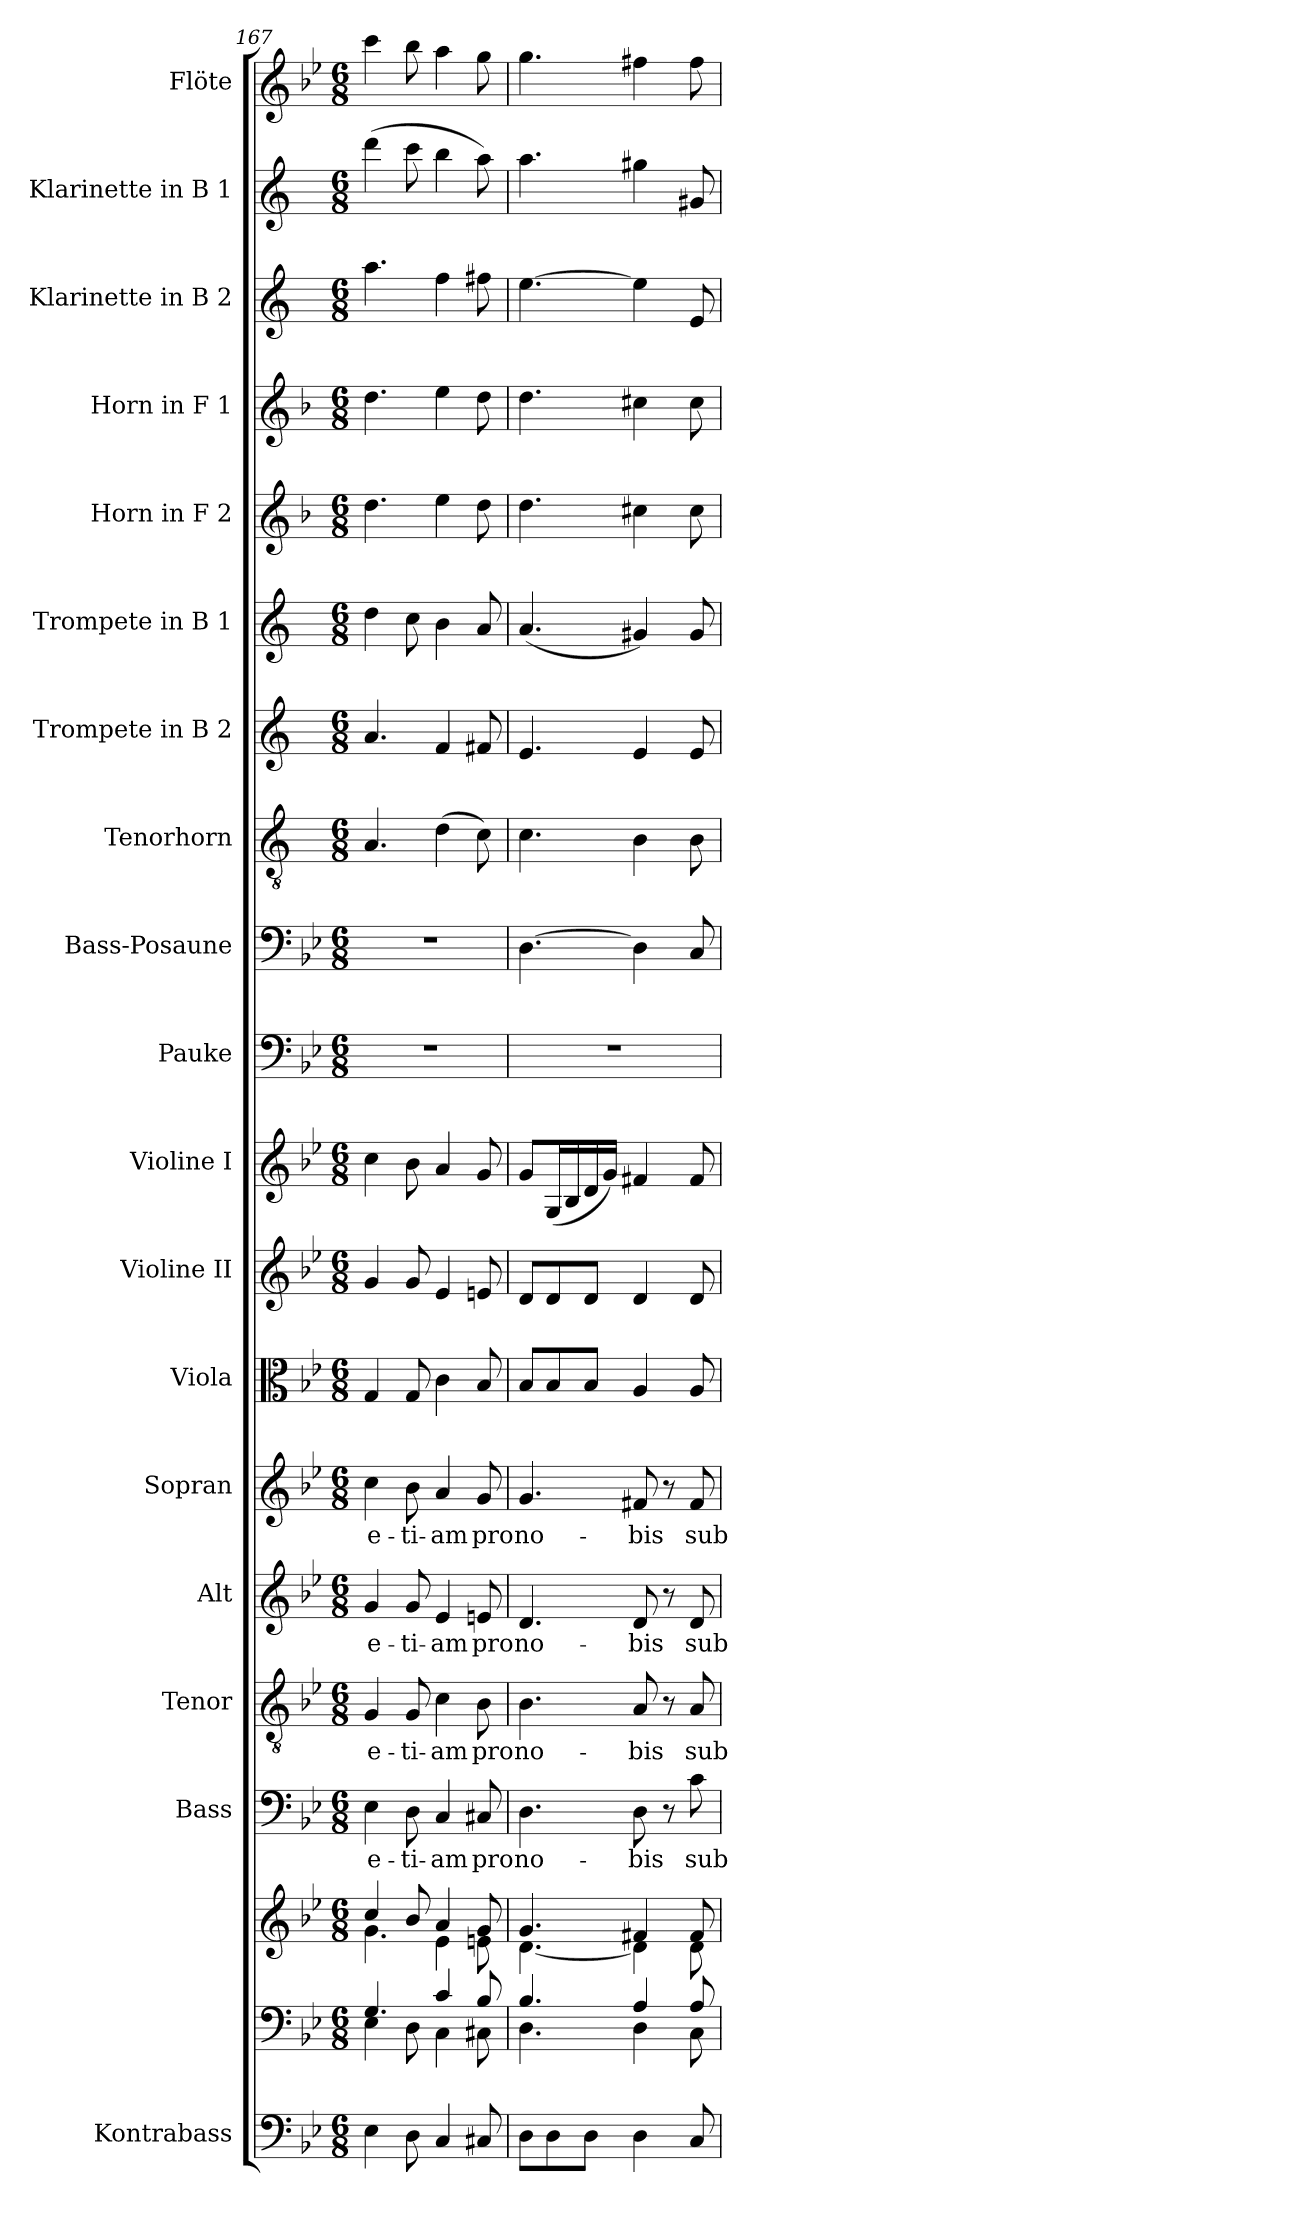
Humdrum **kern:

**kern	**kern	**kern	**kern	**text	**kern	**text	**kern	**text	**kern	**text	**kern	**kern	**kern	**kern	**kern	**kern	**kern	**kern	**kern	**kern	**kern	**kern	**kern
*part19	*part18	*part18	*part17	*part17	*part16	*part16	*part15	*part15	*part14	*part14	*part13	*part12	*part11	*part10	*part9	*part8	*part7	*part6	*part5	*part4	*part3	*part2	*part1
*staff20	*staff19	*staff18	*staff17	*staff17	*staff16	*staff16	*staff15	*staff15	*staff14	*staff14	*staff13	*staff12	*staff11	*staff10	*staff9	*staff8	*staff7	*staff6	*staff5	*staff4	*staff3	*staff2	*staff1
*I"Kontrabass	*	*	*I"Bass	*	*I"Tenor	*	*I"Alt	*	*I"Sopran	*	*I"Viola	*I"Violine II	*I"Violine I	*I"Pauke	*I"Bass-Posaune	*I"Tenorhorn	*I"Trompete in B 2	*I"Trompete in B 1	*I"Horn in F 2	*I"Horn in F 1	*I"Klarinette in B 2	*I"Klarinette in B 1	*I"Flöte
*I'Kb.	*	*	*I'B	*	*I'T	*	*I'A	*	*I'S	*	*I'Vla.	*I'Vl. II	*I'Vl. I	*I'Pk.	*I'B. Pos.	*I'T	*	*	*I'Hrn. 2	*I'Hrn. 1	*	*	*I'Fl.
*clefF4	*clefF4	*clefG2	*clefF4	*	*clefGv2	*	*clefG2	*	*clefG2	*	*clefC3	*clefG2	*clefG2	*clefF4	*clefF4	*clefGv2	*clefG2	*clefG2	*clefG2	*clefG2	*clefG2	*clefG2	*clefG2
*ITrd7c12	*	*	*	*	*	*	*	*	*	*	*	*	*	*	*	*ITrd1c2	*ITrd1c2	*ITrd1c2	*ITrd4c7	*ITrd4c7	*ITrd1c2	*ITrd1c2	*
*k[b-e-]	*k[b-e-]	*k[b-e-]	*k[b-e-]	*	*k[b-e-]	*	*k[b-e-]	*	*k[b-e-]	*	*k[b-e-]	*k[b-e-]	*k[b-e-]	*k[b-e-]	*k[b-e-]	*k[b-e-]	*k[b-e-]	*k[b-e-]	*k[b-e-]	*k[b-e-]	*k[b-e-]	*k[b-e-]	*k[b-e-]
*B-:	*B-:	*B-:	*B-:	*	*B-:	*	*B-:	*	*B-:	*	*B-:	*B-:	*B-:	*B-:	*B-:	*B-:	*B-:	*B-:	*B-:	*B-:	*B-:	*B-:	*B-:
*M6/8	*M6/8	*M6/8	*M6/8	*	*M6/8	*	*M6/8	*	*M6/8	*	*M6/8	*M6/8	*M6/8	*M6/8	*M6/8	*M6/8	*M6/8	*M6/8	*M6/8	*M6/8	*M6/8	*M6/8	*M6/8
=167	=167	=167	=167	=167	=167	=167	=167	=167	=167	=167	=167	=167	=167	=167	=167	=167	=167	=167	=167	=167	=167	=167	=167
*	*^	*^	*	*	*	*	*	*	*	*	*	*	*	*	*	*	*	*	*	*	*	*	*
!	!	!	!	!	!	!LO:LY:b	!	!LO:LY:b	!	!LO:LY:b	!	!LO:LY:b	!	!	!	!	!	!	!	!	!	!	!	!	!
4EE-\	4.G/	4E-\	4cc/	4.g\	4E-\	e-	4G/	e-	4g/	e-	4cc\	e-	4G/	4g/	4cc\	2.r	2.r	4.G/	4.g/	4cc\	4.g\	4.g\	4.gg\	(>4ccc\	4ccc\
!	!	!	!	!	!	!LO:LY:b	!	!LO:LY:b	!	!LO:LY:b	!	!LO:LY:b	!	!	!	!	!	!	!	!	!	!	!	!	!
8DD\	.	8D\	8b-/	.	8D\	-ti-	8G/	-ti-	8g/	-ti-	8b-\	-ti-	8G/	8g/	8b-\	.	.	.	.	8b-\	.	.	.	8bb-\	8bb-\
!	!	!	!	!	!	!LO:LY:b	!	!LO:LY:b	!	!LO:LY:b	!	!LO:LY:b	!	!	!	!	!	!	!	!	!	!	!	!	!
4CC/	4c/	4C\	4a/	4e-\	4C/	-am	4c\	-am	4e-/	-am	4a/	-am	4c\	4e-/	4a/	.	.	(>4c\	4e-/	4a\	4a\	4a\	4ee-\	4aa\	4aa\
!	!	!	!	!	!	!LO:LY:b	!	!LO:LY:b	!	!LO:LY:b	!	!LO:LY:b	!	!	!	!	!	!	!	!	!	!	!	!	!
8CC#X/	8B-/	8C#X\	8g/	8en\	8C#X/	pro	8B-\	pro	8en/	pro	8g/	pro	8B-/	8en/	8g/	.	.	8B-\)	8en/	8g/	8g\	8g\	8een\	8gg\)	8gg\
=168	=168	=168	=168	=168	=168	=168	=168	=168	=168	=168	=168	=168	=168	=168	=168	=168	=168	=168	=168	=168	=168	=168	=168	=168	=168
!	!	!	!	!	!	!LO:LY:b	!	!LO:LY:b	!	!LO:LY:b	!	!LO:LY:b	!	!	!	!	!	!	!	!	!	!	!	!	!
8DD\L	4.B-/	4.D\	4.g/	[<4.d\	4.D\	no-	4.B-\	no-	4.d/	no-	4.g/	no-	8B-/L	8d/L	8g/L	2.r	[4.D\	4.B-\	4.d/	(<4.g/	4.g\	4.g\	[4.dd\	4.gg\	4.gg\
8DD\	.	.	.	.	.	.	.	.	.	.	.	.	8B-/	8d/	(<16G/L	.	.	.	.	.	.	.	.	.	.
.	.	.	.	.	.	.	.	.	.	.	.	.	.	.	16B-/	.	.	.	.	.	.	.	.	.	.
8DD\J	.	.	.	.	.	.	.	.	.	.	.	.	8B-/J	8d/J	16d/	.	.	.	.	.	.	.	.	.	.
.	.	.	.	.	.	.	.	.	.	.	.	.	.	.	16g/JJ)	.	.	.	.	.	.	.	.	.	.
!	!	!	!	!	!	!LO:LY:b	!	!LO:LY:b	!	!LO:LY:b	!	!LO:LY:b	!	!	!	!	!	!	!	!	!	!	!	!	!
4DD\	4A/	4D\	4f#X/	4d\]	8D\	-bis	8A/	-bis	8d/	-bis	8f#X/	-bis	4A/	4d/	4f#X/	.	4D\]	4A\	4d/	4f#X/)	4f#X\	4f#X\	4dd\]	4ff#X\	4ff#X\
.	.	.	.	.	8r	.	8r	.	8r	.	8r	.	.	.	.	.	.	.	.	.	.	.	.	.	.
!	!	!	!	!	!	!LO:LY:b	!	!LO:LY:b	!	!LO:LY:b	!	!LO:LY:b	!	!	!	!	!	!	!	!	!	!	!	!	!
8CC/	8A/	8C\	8f#/	8d\	8c\	sub	8A/	sub	8d/	sub	8f#/	sub	8A/	8d/	8f#/	.	8C/	8A\	8d/	8f#/	8f#\	8f#\	8d/	8f#X/	8ff#\
*	*v	*v	*	*	*	*	*	*	*	*	*	*	*	*	*	*	*	*	*	*	*	*	*	*	*
*	*	*v	*v	*	*	*	*	*	*	*	*	*	*	*	*	*	*	*	*	*	*	*	*	*
=	=	=	=	=	=	=	=	=	=	=	=	=	=	=	=	=	=	=	=	=	=	=	=
*-	*-	*-	*-	*-	*-	*-	*-	*-	*-	*-	*-	*-	*-	*-	*-	*-	*-	*-	*-	*-	*-	*-	*-
